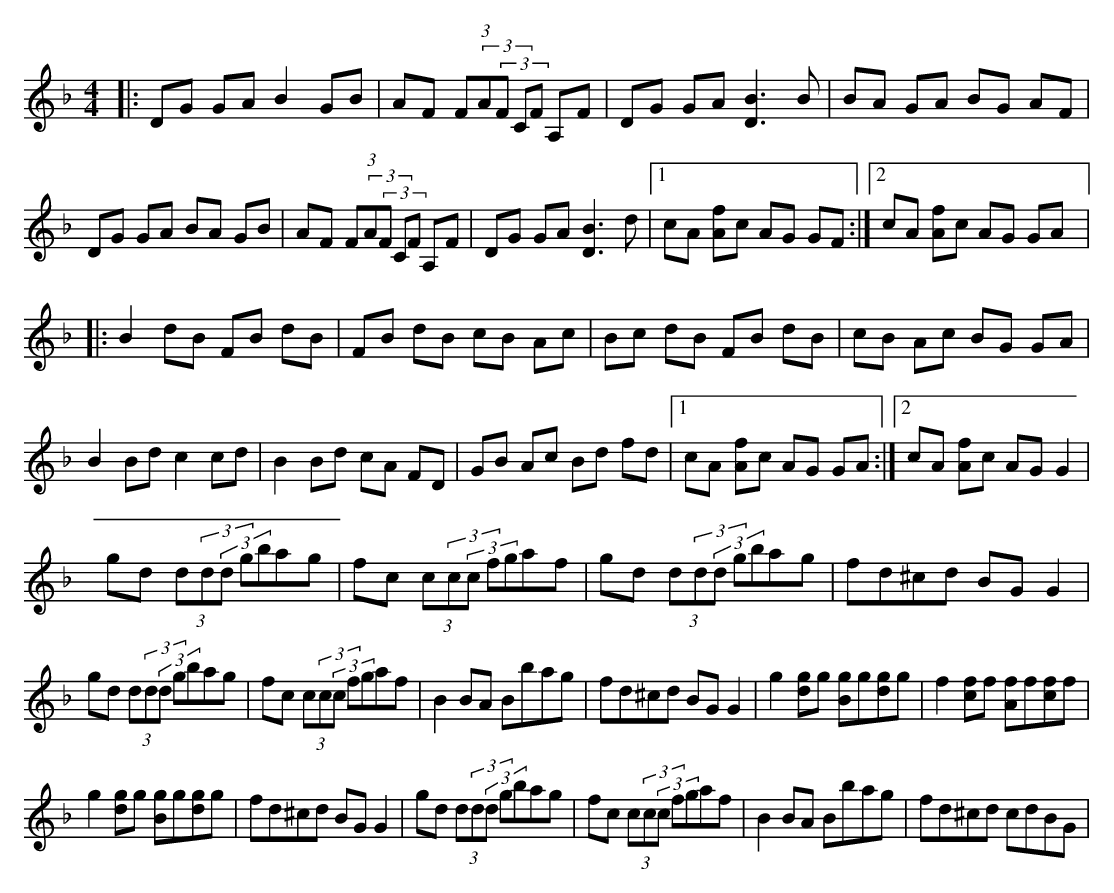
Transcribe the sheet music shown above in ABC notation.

X:1
M:4/4
K:Gdor
|:DG GA B2 GB|AF (3F(3A(3F CF A,F|DG GA [D3B3] B|BA GA BG AF|
DG GA BA GB|AF (3F(3A(3F CF A,F|DG GA [B3D3] d|1 cA [Af]c AG GF:|2 cA [Af]c AG GA|:
B2 dB FB dB|FB dB cB Ac|Bc dB FB dB|cB Ac BG GA|
B2 Bd c2 cd|B2 Bd cA FD|GB Ac Bd fd|1 cA [Af]c AG GA:|2 cA [Af]c AG G2|
gd (3d(3d(3d gbag|fc (3c(3c(3c fgaf|gd (3d(3d(3d gbag|fd^cd BG G2|
gd (3d(3d(3d gbag|fc (3c(3c(3c fgaf|B2 BA Bbag|fd^cd BG G2|g2 [gd]g [Bg]g[dg]g|f2 [fc]f [Af]f[cf]f|
g2 [dg]g [Bg]g[gd]g|fd^cd BG G2|gd (3d(3d(3d gbag|fc (3c(3c(3c fgaf|B2 BA Bbag|fd^cd cdBG|
